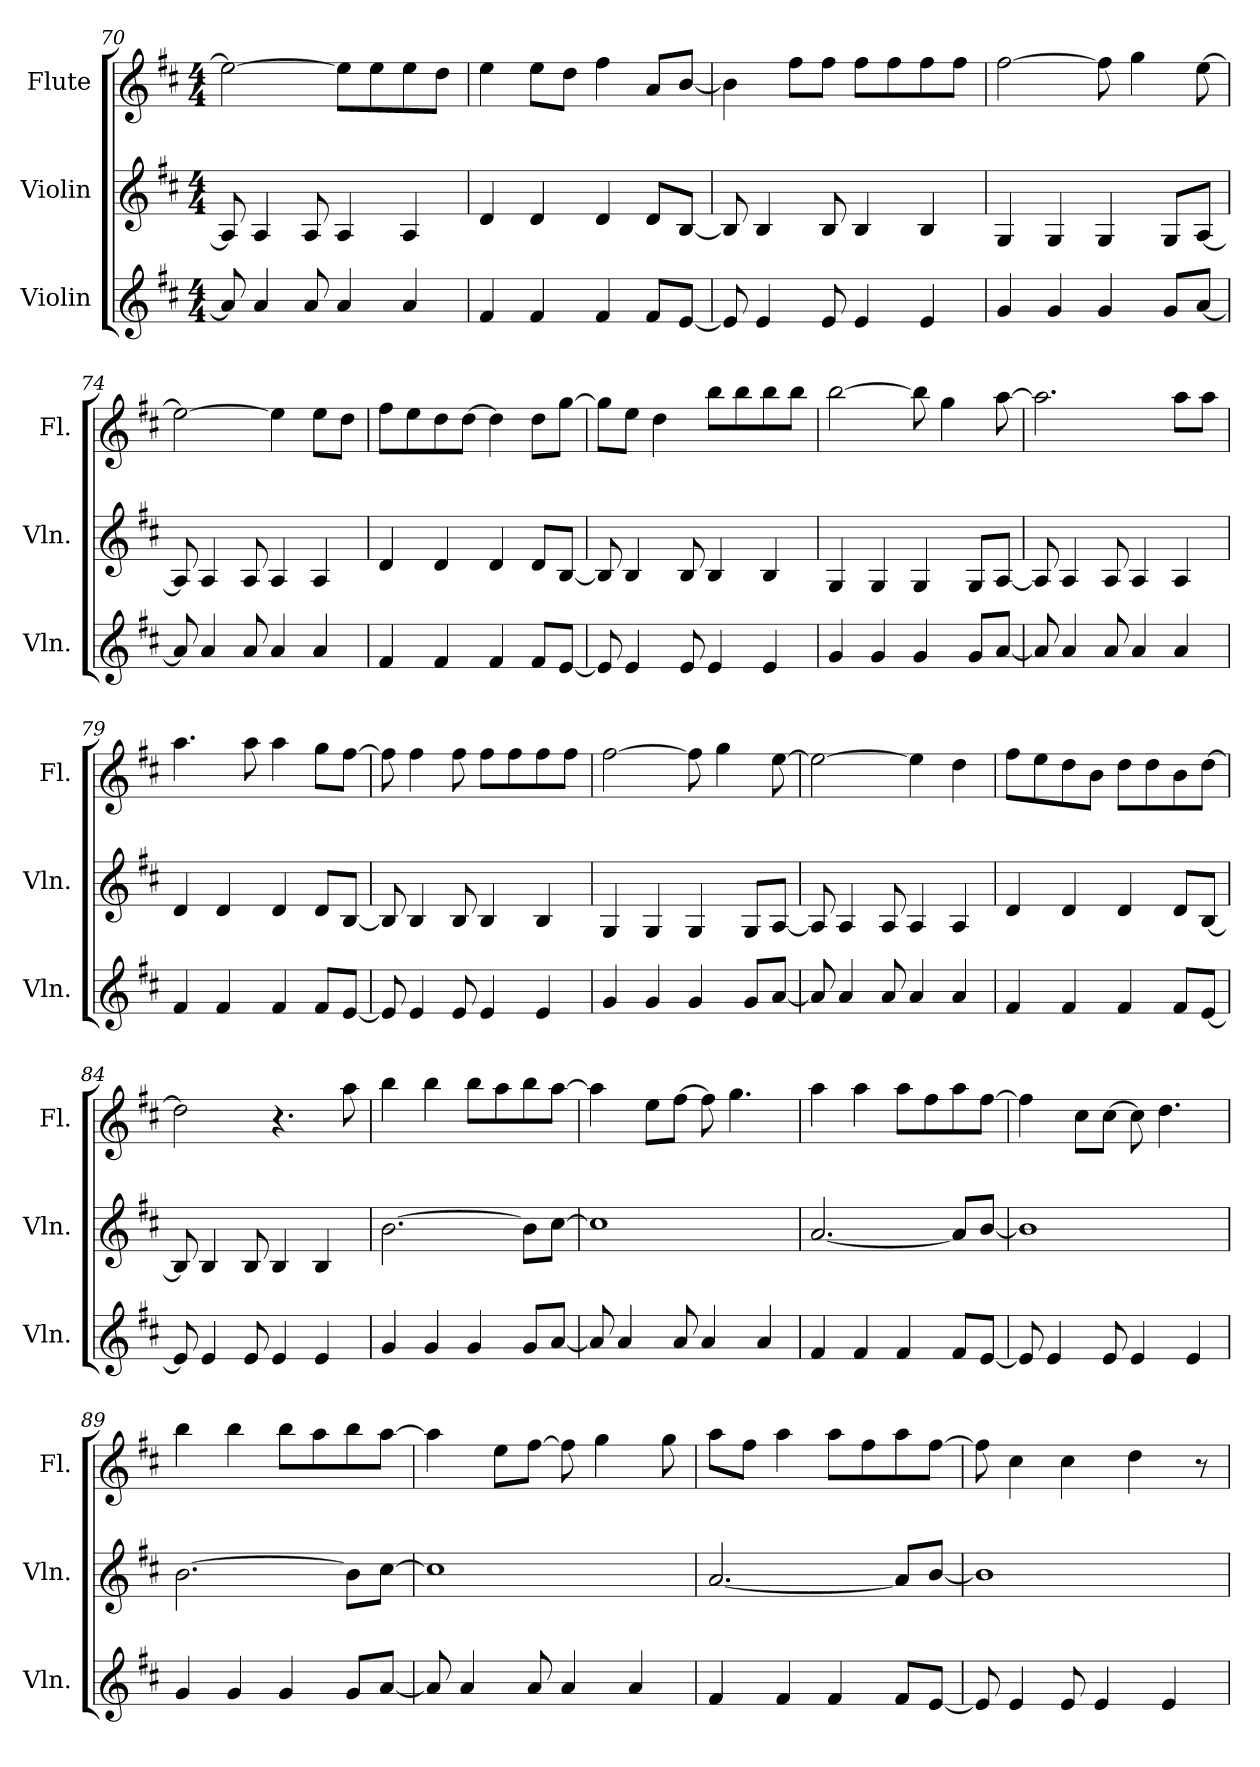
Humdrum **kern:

**kern	**kern	**kern
*part3	*part2	*part1
*staff3	*staff2	*staff1
*I"Violin	*I"Violin	*I"Flute
*I'Vln.	*I'Vln.	*I'Fl.
*clefG2	*clefG2	*clefG2
*k[f#c#]	*k[f#c#]	*k[f#c#]
*M4/4	*M4/4	*M4/4
=70	=70	=70
8a/]	8A/]	2ee\_
4a/	4A/	.
8a/	8A/	.
4a/	4A/	8ee\L]
.	.	8ee\
4a/	4A/	8ee\
.	.	8dd\J
!!LO:LB:g=z
=71	=71	=71
4f#/	4d/	4ee\
4f#/	4d/	8ee\L
.	.	8dd\J
4f#/	4d/	4ff#\
8f#/L	8d/L	8a/L
[8e/J	[8B/J	[8b/J
=72	=72	=72
8e/]	8B/]	4b\]
4e/	4B/	.
.	.	8ff#\L
8e/	8B/	8ff#\J
4e/	4B/	8ff#\L
.	.	8ff#\
4e/	4B/	8ff#\
.	.	8ff#\J
=73	=73	=73
4g/	4G/	[2ff#\
4g/	4G/	.
4g/	4G/	8ff#\]
.	.	4gg\
8g/L	8G/L	.
[8a/J	[8A/J	[8ee\
=74	=74	=74
8a/]	8A/]	2ee\_
4a/	4A/	.
8a/	8A/	.
4a/	4A/	4ee\]
4a/	4A/	8ee\L
.	.	8dd\J
=75	=75	=75
4f#/	4d/	8ff#\L
.	.	8ee\
4f#/	4d/	8dd\
.	.	[8dd\J
4f#/	4d/	4dd\]
8f#/L	8d/L	8dd\L
[8e/J	[8B/J	[8gg\J
!!LO:LB:g=z
=76	=76	=76
8e/]	8B/]	8gg\L]
4e/	4B/	8ee\J
.	.	4dd\
8e/	8B/	.
4e/	4B/	8bb\L
.	.	8bb\
4e/	4B/	8bb\
.	.	8bb\J
=77	=77	=77
4g/	4G/	[2bb\
4g/	4G/	.
4g/	4G/	8bb\]
.	.	4gg\
8g/L	8G/L	.
[8a/J	[8A/J	[8aa\
=78	=78	=78
8a/]	8A/]	2.aa\]
4a/	4A/	.
8a/	8A/	.
4a/	4A/	.
4a/	4A/	8aa\L
.	.	8aa\J
=79	=79	=79
4f#/	4d/	4.aa\
4f#/	4d/	.
.	.	8aa\
4f#/	4d/	4aa\
8f#/L	8d/L	8gg\L
[8e/J	[8B/J	[8ff#\J
=80	=80	=80
8e/]	8B/]	8ff#\]
4e/	4B/	4ff#\
8e/	8B/	8ff#\
4e/	4B/	8ff#\L
.	.	8ff#\
4e/	4B/	8ff#\
.	.	8ff#\J
!!LO:PB:g=z
=81	=81	=81
4g/	4G/	[2ff#\
4g/	4G/	.
4g/	4G/	8ff#\]
.	.	4gg\
8g/L	8G/L	.
[8a/J	[8A/J	[8ee\
=82	=82	=82
8a/]	8A/]	2ee\_
4a/	4A/	.
8a/	8A/	.
4a/	4A/	4ee\]
4a/	4A/	4dd\
=83	=83	=83
4f#/	4d/	8ff#\L
.	.	8ee\
4f#/	4d/	8dd\
.	.	8b\J
4f#/	4d/	8dd\L
.	.	8dd\
8f#/L	8d/L	8b\
[8e/J	[8B/J	[8dd\J
=84	=84	=84
8e/]	8B/]	2dd\]
4e/	4B/	.
8e/	8B/	.
4e/	4B/	4.r
4e/	4B/	.
.	.	8aa\
=85	=85	=85
4g/	[2.b\	4bb\
4g/	.	4bb\
4g/	.	8bb\L
.	.	8aa\
8g/L	8b\L]	8bb\
[8a/J	[8cc#\J	[8aa\J
!!LO:LB:g=z
=86	=86	=86
8a/]	1cc#]	4aa\]
4a/	.	.
.	.	8ee\L
8a/	.	[8ff#\J
4a/	.	8ff#\]
.	.	4.gg\
4a/	.	.
=87	=87	=87
4f#/	[2.a/	4aa\
4f#/	.	4aa\
4f#/	.	8aa\L
.	.	8ff#\
8f#/L	8a/L]	8aa\
[8e/J	[8b/J	[8ff#\J
=88	=88	=88
8e/]	1b]	4ff#\]
4e/	.	.
.	.	8cc#\L
8e/	.	[8cc#\J
4e/	.	8cc#\]
.	.	4.dd\
4e/	.	.
=89	=89	=89
4g/	[2.b\	4bb\
4g/	.	4bb\
4g/	.	8bb\L
.	.	8aa\
8g/L	8b\L]	8bb\
[8a/J	[8cc#\J	[8aa\J
=90	=90	=90
8a/]	1cc#]	4aa\]
4a/	.	.
.	.	8ee\L
8a/	.	[8ff#\J
4a/	.	8ff#\]
.	.	4gg\
4a/	.	.
.	.	8gg\
!!LO:LB:g=z
=91	=91	=91
4f#/	[2.a/	8aa\L
.	.	8ff#\J
4f#/	.	4aa\
4f#/	.	8aa\L
.	.	8ff#\
8f#/L	8a/L]	8aa\
[8e/J	[8b/J	[8ff#\J
=92	=92	=92
8e/]	1b]	8ff#\]
4e/	.	4cc#\
8e/	.	4cc#\
4e/	.	.
.	.	4dd\
4e/	.	.
.	.	8r
=	=	=
*-	*-	*-
